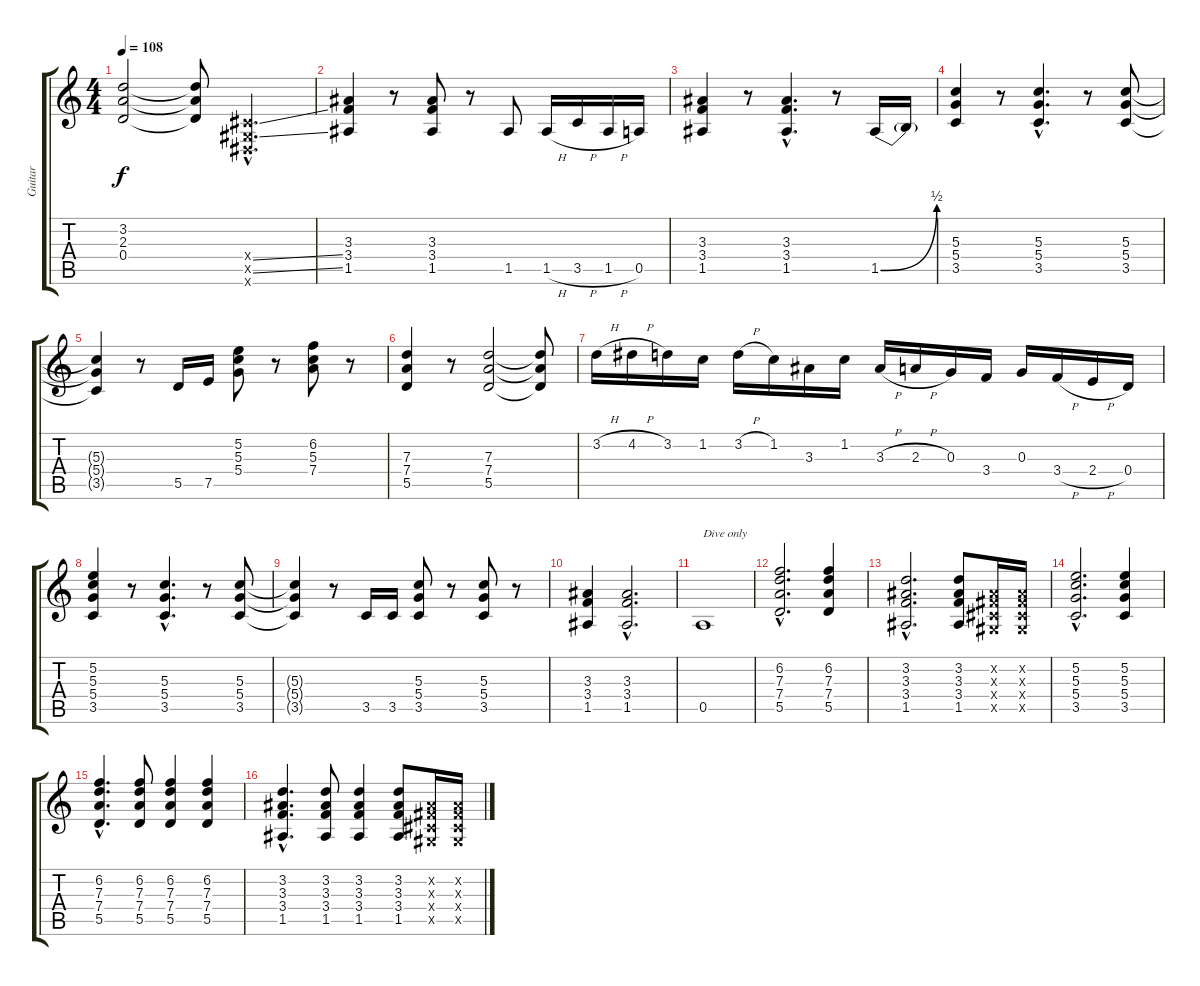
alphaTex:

\track ("Guitar" "Guitar") {instrument overdrivenguitar}
\staff {score tabs}
\tuning (E4 B3 G3 D3 A2 E2) {hide}
\ts (4 4)
\tempo 108
\clef g2
\ks c
(3.2 2.3 0.4).2{dy f} (3.2{t} 2.3{t} 0.4{t}).8 (-1.4{ss hac x} -1.5{ss hac x} -1.6{hac x}).4{d} |
(3.3 3.4 1.5).4 r.8 (3.3 3.4 1.5).8 r.8 1.5.8 1.5{h}.16 3.5{h}.16 1.5{h}.16 0.5.16 |
(3.3 3.4 1.5).4 r.8 (3.3{hac} 3.4{hac} 1.5{hac}).4{d} r.8 1.5{be (bend 0 0 60 2)}.16 1.5{t}.16 |
(5.3 5.4 3.5).4 r.8 (5.3{hac} 5.4{hac} 3.5{hac}).4{d} r.8 (5.3 5.4 3.5).8 |
(5.3{t} 5.4{t} 3.5{t}).4 r.8 5.5.16 7.5.16 (5.2 5.3 5.4).8 r.8 (6.2 5.3 7.4).8 r.8 |
(7.3 7.4 5.5).4 r.8 (7.3 7.4 5.5).2 (7.3{t} 7.4{t} 5.5{t}).8 |
3.2{h}.16 4.2{h}.16 3.2.16 1.2.16 3.2{h}.16 1.2.16 3.3.16 1.2.16 3.3{h}.16 2.3{h}.16 0.3.16 3.4.16 0.3.16 3.4{h}.16 2.4{h}.16 0.4.16 |
(5.2 5.3 5.4 3.5).4 r.8 (5.3{hac} 5.4{hac} 3.5{hac}).4{d} r.8 (5.3 5.4 3.5).8 |
(5.3{t} 5.4{t} 3.5{t}).4 r.8 3.5.16 3.5.16 (5.3 5.4 3.5).8 r.8 (5.3 5.4 3.5).8 r.8 |
(3.3 3.4 1.5).4 (3.3{hac} 3.4{hac} 1.5{hac}).2{d} |
0.5.1{txt "Dive only"} |
(6.2{hac} 7.3{hac} 7.4{hac} 5.5{hac}).2{d} (6.2 7.3 7.4 5.5).4 |
(3.2{hac} 3.3{hac} 3.4{hac} 1.5{hac}).2{d} (3.2 3.3 3.4 1.5).8 (-1.2{x} -1.3{x} -1.4{x} -1.5{x}).16 (-1.2{x} -1.3{x} -1.4{x} -1.5{x}).16 |
(5.2{hac} 5.3{hac} 5.4{hac} 3.5{hac}).2{d} (5.2 5.3 5.4 3.5).4 |
(6.2{hac} 7.3{hac} 7.4{hac} 5.5{hac}).4{d} (6.2 7.3 7.4 5.5).8 (6.2 7.3 7.4 5.5).4 (6.2 7.3 7.4 5.5).4 |
(3.2{hac} 3.3{hac} 3.4{hac} 1.5{hac}).4{d} (3.2 3.3 3.4 1.5).8 (3.2 3.3 3.4 1.5).4 (3.2 3.3 3.4 1.5).8 (-1.2{x} -1.3{x} -1.4{x} -1.5{x}).16 (-1.2{x} -1.3{x} -1.4{x} -1.5{x}).16
